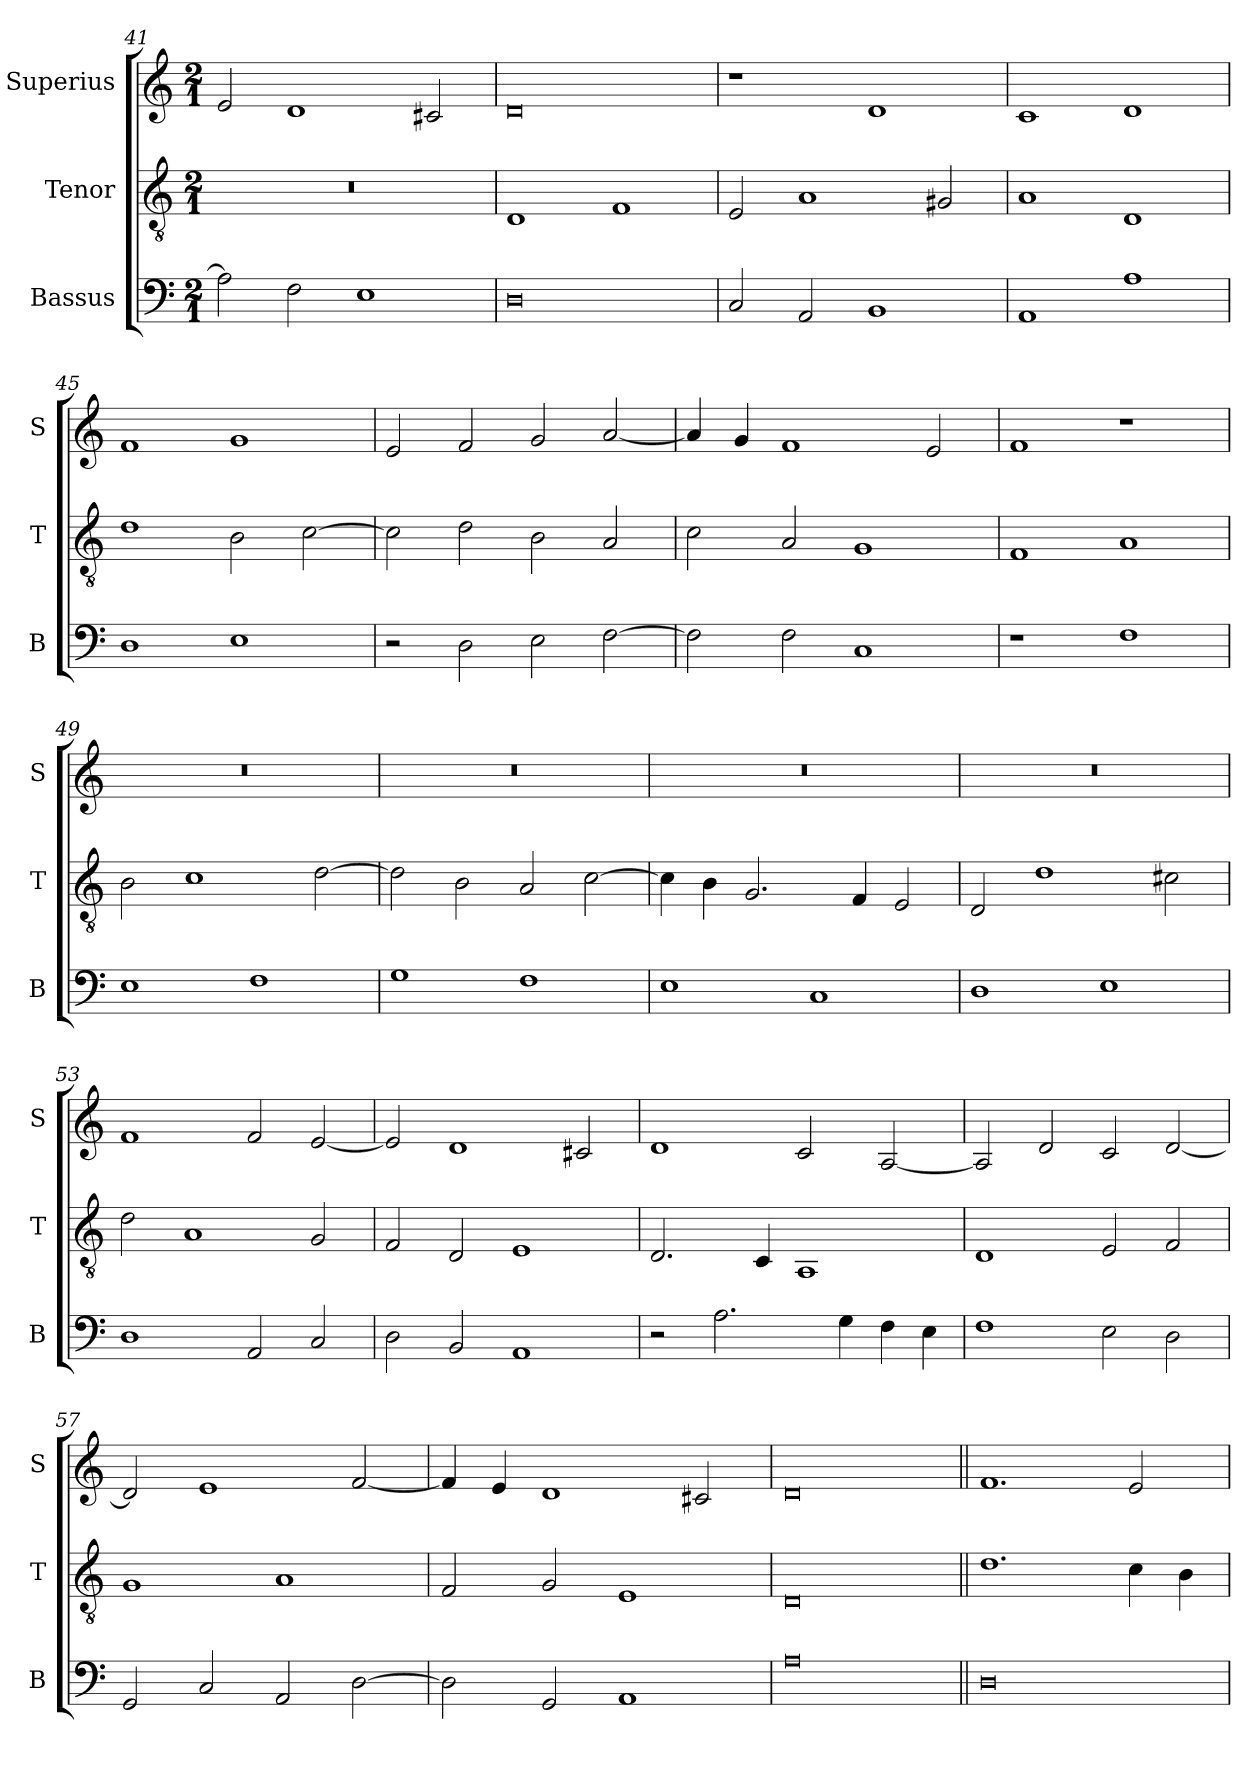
**kern	**kern	**kern
*part3	*part2	*part1
*staff3	*staff2	*staff1
*I"Bassus	*I"Tenor	*I"Superius
*I'B	*I'T	*I'S
*clefF4	*clefGv2	*clefG2
*k[]	*k[]	*k[]
*M2/1	*M2/1	*M2/1
=41	=41	=41
2A\]	0r	2e/
2F\	.	1d
1E	.	.
.	.	2c#X/
=42	=42	=42
0D	1D	0d
.	1F	.
=43	=43	=43
2C/	2E/	1r
2AA/	1A	.
1BB	.	1d
.	2G#X/	.
=44	=44	=44
1AA	1A	1c
1A	1D	1d
=45	=45	=45
1D	1d	1f
1E	2B\	1g
.	[2c\	.
=46	=46	=46
2r	2c\]	2e/
2D\	2d\	2f/
2E\	2B\	2g/
[2F\	2A/	[2a/
=47	=47	=47
2F\]	2c\	4a/]
.	.	4g/
2F\	2A/	1f
1C	1G	.
.	.	2e/
=48	=48	=48
1r	1F	1f
1F	1A	1r
=49	=49	=49
1E	2B\	0r
.	1c	.
1F	.	.
.	[2d\	.
=50	=50	=50
1G	2d\]	0r
.	2B\	.
1F	2A/	.
.	[2c\	.
=51	=51	=51
1E	4c\]	0r
.	4B\	.
.	2.G/	.
1C	.	.
.	4F/	.
.	2E/	.
=52	=52	=52
1D	2D/	0r
.	1d	.
1E	.	.
.	2c#X\	.
=53	=53	=53
1D	2d\	1f
.	1A	.
2AA/	.	2f/
2C/	2G/	[2e/
=54	=54	=54
2D\	2F/	2e/]
2BB/	2D/	1d
1AA	1E	.
.	.	2c#X/
=55	=55	=55
2r	2.D/	1d
2.A\	.	.
.	4C/	.
.	1AA	2c/
4G\	.	.
4F\	.	[2A/
4E\	.	.
=56	=56	=56
1F	1D	2A/]
.	.	2d/
2E\	2E/	2c/
2D\	2F/	[2d/
=57	=57	=57
2GG/	1G	2d/]
2C/	.	1e
2AA/	1A	.
[2D\	.	[2f/
=58	=58	=58
2D\]	2F/	4f/]
.	.	4e/
2GG/	2G/	1d
1AA	1E	.
.	.	2c#X/
=59	=59	=59
0A	0D	0d
=60||	=60||	=60||
0D	1.d	1.f
.	4c\	2e/
.	4B\	.
=	=	=
*-	*-	*-
